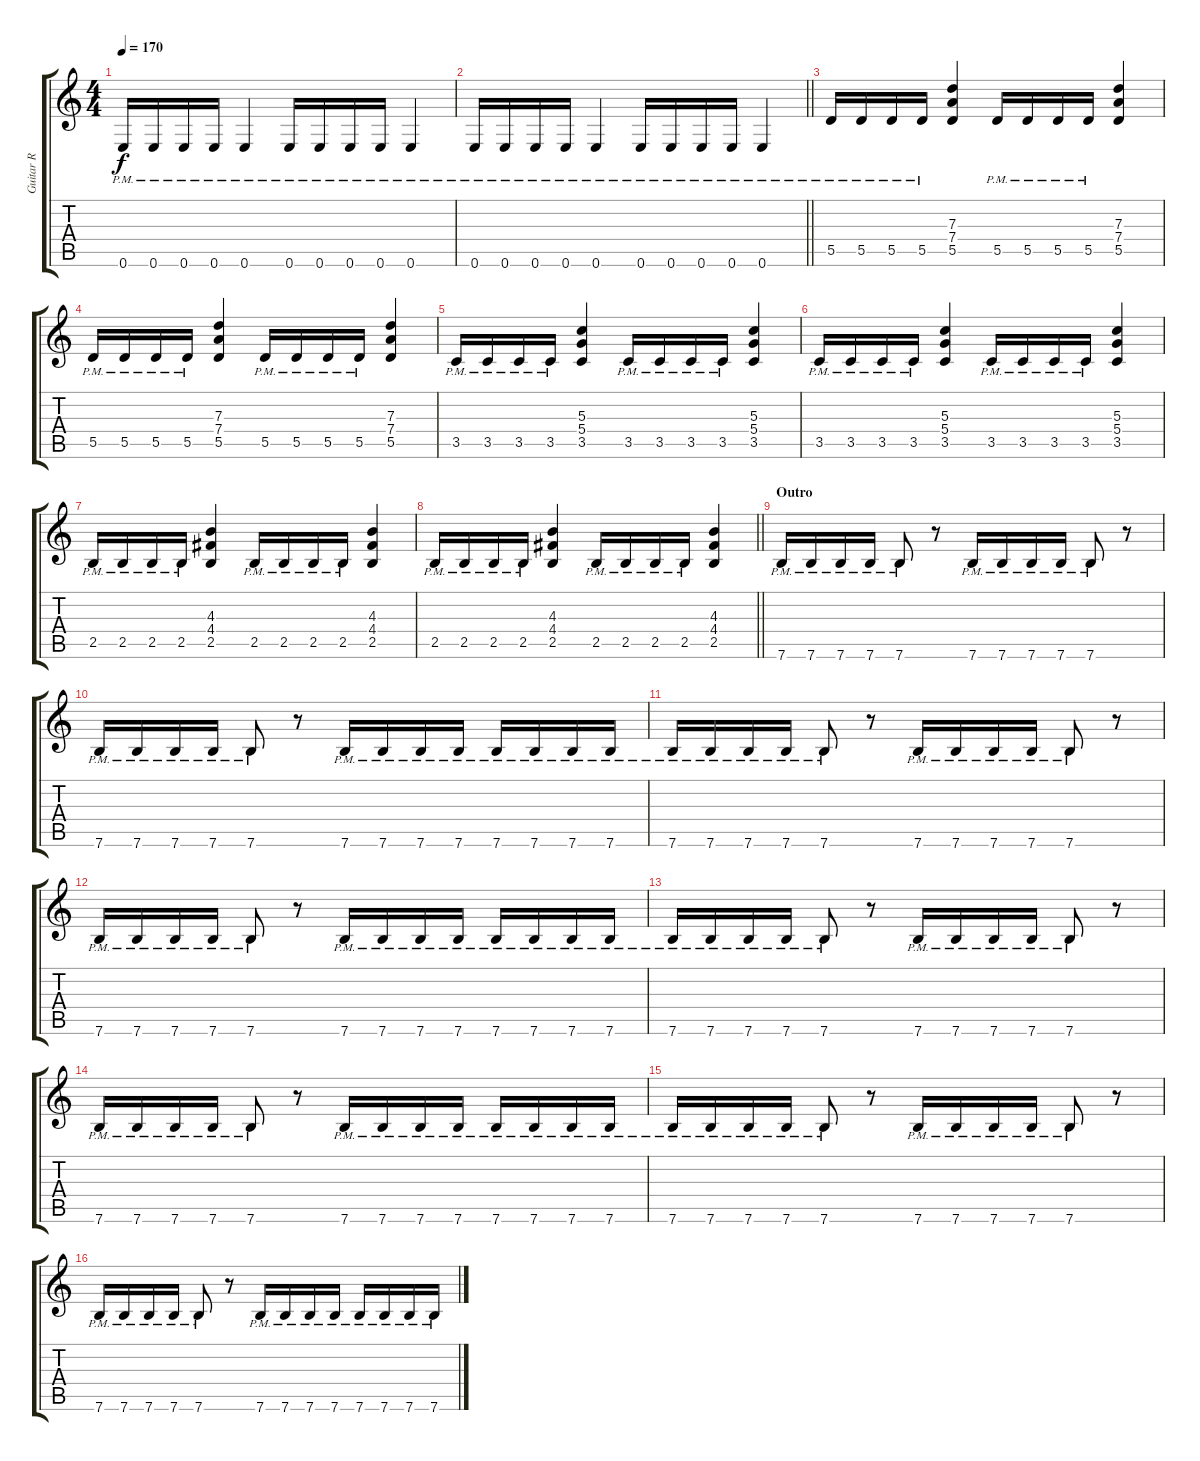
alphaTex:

\track ("Guitar R" "Guitar R") {instrument distortionguitar}
\staff {score tabs}
\tuning (E4 B3 G3 D3 A2 E2) {hide}
\ts (4 4)
\tempo 170
\clef g2
\ks c
0.6{pm}.16{dy f} 0.6{pm}.16 0.6{pm}.16 0.6{pm}.16 0.6{pm}.4 0.6{pm}.16 0.6{pm}.16 0.6{pm}.16 0.6{pm}.16 0.6{pm}.4 |
\barLineRight lightlight
0.6{pm}.16 0.6{pm}.16 0.6{pm}.16 0.6{pm}.16 0.6{pm}.4 0.6{pm}.16 0.6{pm}.16 0.6{pm}.16 0.6{pm}.16 0.6{pm}.4 |
\section ("" "")
5.5{pm}.16 5.5{pm}.16 5.5{pm}.16 5.5{pm}.16 (7.3 7.4 5.5).4 5.5{pm}.16 5.5{pm}.16 5.5{pm}.16 5.5{pm}.16 (7.3 7.4 5.5).4 |
5.5{pm}.16 5.5{pm}.16 5.5{pm}.16 5.5{pm}.16 (7.3 7.4 5.5).4 5.5{pm}.16 5.5{pm}.16 5.5{pm}.16 5.5{pm}.16 (7.3 7.4 5.5).4 |
3.5{pm}.16 3.5{pm}.16 3.5{pm}.16 3.5{pm}.16 (5.3 5.4 3.5).4 3.5{pm}.16 3.5{pm}.16 3.5{pm}.16 3.5{pm}.16 (5.3 5.4 3.5).4 |
3.5{pm}.16 3.5{pm}.16 3.5{pm}.16 3.5{pm}.16 (5.3 5.4 3.5).4 3.5{pm}.16 3.5{pm}.16 3.5{pm}.16 3.5{pm}.16 (5.3 5.4 3.5).4 |
2.5{pm}.16 2.5{pm}.16 2.5{pm}.16 2.5{pm}.16 (4.3 4.4 2.5).4 2.5{pm}.16 2.5{pm}.16 2.5{pm}.16 2.5{pm}.16 (4.3 4.4 2.5).4 |
\barLineRight lightlight
2.5{pm}.16 2.5{pm}.16 2.5{pm}.16 2.5{pm}.16 (4.3 4.4 2.5).4 2.5{pm}.16 2.5{pm}.16 2.5{pm}.16 2.5{pm}.16 (4.3 4.4 2.5).4 |
\section ("" "Outro")
7.6{pm}.16 7.6{pm}.16 7.6{pm}.16 7.6{pm}.16 7.6{pm}.8 r.8 7.6{pm}.16 7.6{pm}.16 7.6{pm}.16 7.6{pm}.16 7.6{pm}.8 r.8 |
7.6{pm}.16 7.6{pm}.16 7.6{pm}.16 7.6{pm}.16 7.6{pm}.8 r.8 7.6{pm}.16 7.6{pm}.16 7.6{pm}.16 7.6{pm}.16 7.6{pm}.16 7.6{pm}.16 7.6{pm}.16 7.6{pm}.16 |
7.6{pm}.16 7.6{pm}.16 7.6{pm}.16 7.6{pm}.16 7.6{pm}.8 r.8 7.6{pm}.16 7.6{pm}.16 7.6{pm}.16 7.6{pm}.16 7.6{pm}.8 r.8 |
7.6{pm}.16 7.6{pm}.16 7.6{pm}.16 7.6{pm}.16 7.6{pm}.8 r.8 7.6{pm}.16 7.6{pm}.16 7.6{pm}.16 7.6{pm}.16 7.6{pm}.16 7.6{pm}.16 7.6{pm}.16 7.6{pm}.16 |
7.6{pm}.16 7.6{pm}.16 7.6{pm}.16 7.6{pm}.16 7.6{pm}.8 r.8 7.6{pm}.16 7.6{pm}.16 7.6{pm}.16 7.6{pm}.16 7.6{pm}.8 r.8 |
7.6{pm}.16 7.6{pm}.16 7.6{pm}.16 7.6{pm}.16 7.6{pm}.8 r.8 7.6{pm}.16 7.6{pm}.16 7.6{pm}.16 7.6{pm}.16 7.6{pm}.16 7.6{pm}.16 7.6{pm}.16 7.6{pm}.16 |
7.6{pm}.16 7.6{pm}.16 7.6{pm}.16 7.6{pm}.16 7.6{pm}.8 r.8 7.6{pm}.16 7.6{pm}.16 7.6{pm}.16 7.6{pm}.16 7.6{pm}.8 r.8 |
7.6{pm}.16 7.6{pm}.16 7.6{pm}.16 7.6{pm}.16 7.6{pm}.8 r.8 7.6{pm}.16 7.6{pm}.16 7.6{pm}.16 7.6{pm}.16 7.6{pm}.16 7.6{pm}.16 7.6{pm}.16 7.6{pm}.16
